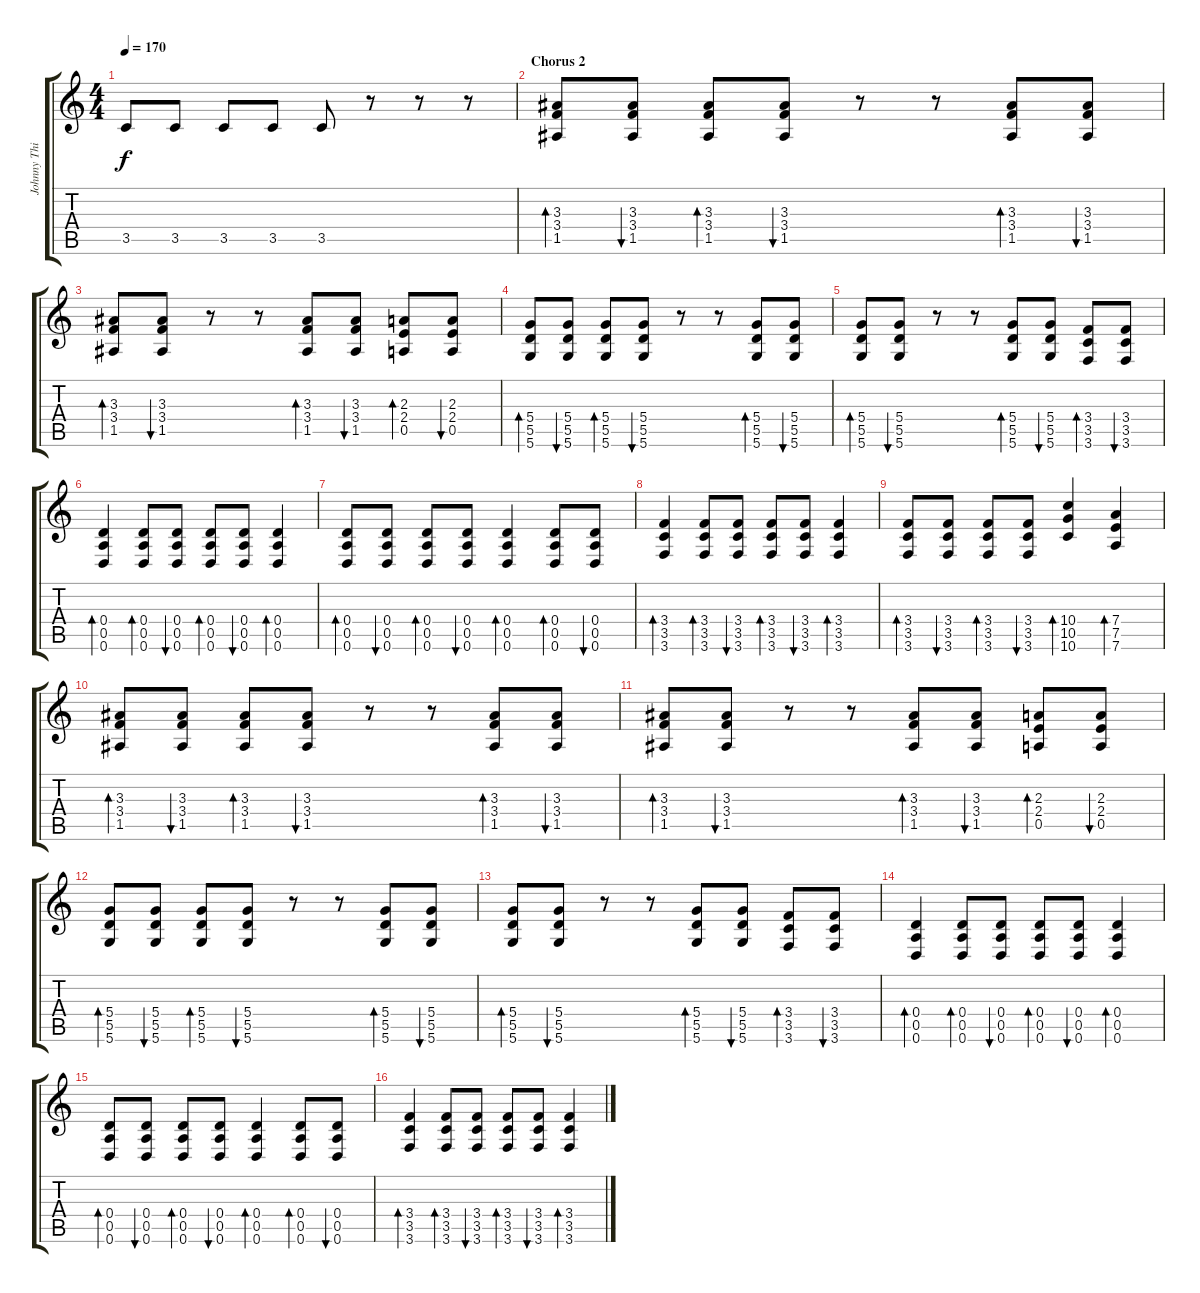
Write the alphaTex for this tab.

\track ("Johnny Third" "Johnny Thi") {instrument distortionguitar}
\staff {score tabs}
\tuning (E4 B3 G3 D3 A2 D2) {hide}
\ts (4 4)
\tempo 170
\clef g2
\ks c
3.5.8{dy f} 3.5.8 3.5.8 3.5.8 3.5.8 r.8 r.8 r.8 |
\section ("" "Chorus 2")
(3.3 3.4 1.5).8{bd 120} (3.3 3.4 1.5).8{bu 120} (3.3 3.4 1.5).8{bd 120} (3.3 3.4 1.5).8{bu 120} r.8 r.8 (3.3 3.4 1.5).8{bd 120} (3.3 3.4 1.5).8{bu 120} |
(3.3 3.4 1.5).8{bd 120} (3.3 3.4 1.5).8{bu 120} r.8 r.8 (3.3 3.4 1.5).8{bd 120} (3.3 3.4 1.5).8{bu 120} (2.3 2.4 0.5).8{bd 120} (2.3 2.4 0.5).8{bu 120} |
(5.4 5.5 5.6).8{bd 120} (5.4 5.5 5.6).8{bu 120} (5.4 5.5 5.6).8{bd 120} (5.4 5.5 5.6).8{bu 120} r.8 r.8 (5.4 5.5 5.6).8{bd 120} (5.4 5.5 5.6).8{bu 120} |
(5.4 5.5 5.6).8{bd 120} (5.4 5.5 5.6).8{bu 120} r.8 r.8 (5.4 5.5 5.6).8{bd 120} (5.4 5.5 5.6).8{bu 120} (3.4 3.5 3.6).8{bd 120} (3.4 3.5 3.6).8{bu 120} |
(0.4 0.5 0.6).4{bd 120} (0.4 0.5 0.6).8{bd 120} (0.4 0.5 0.6).8{bu 120} (0.4 0.5 0.6).8{bd 120} (0.4 0.5 0.6).8{bu 120} (0.4 0.5 0.6).4{bd 120} |
(0.4 0.5 0.6).8{bd 120} (0.4 0.5 0.6).8{bu 120} (0.4 0.5 0.6).8{bd 120} (0.4 0.5 0.6).8{bu 120} (0.4 0.5 0.6).4{bd 120} (0.4 0.5 0.6).8{bd 120} (0.4 0.5 0.6).8{bu 120} |
(3.4 3.5 3.6).4{bd 120} (3.4 3.5 3.6).8{bd 120} (3.4 3.5 3.6).8{bu 120} (3.4 3.5 3.6).8{bd 120} (3.4 3.5 3.6).8{bu 120} (3.4 3.5 3.6).4{bd 120} |
(3.4 3.5 3.6).8{bd 120} (3.4 3.5 3.6).8{bu 120} (3.4 3.5 3.6).8{bd 120} (3.4 3.5 3.6).8{bu 120} (10.4 10.5 10.6).4{bd 120} (7.4 7.5 7.6).4{bd 120} |
(3.3 3.4 1.5).8{bd 120} (3.3 3.4 1.5).8{bu 120} (3.3 3.4 1.5).8{bd 120} (3.3 3.4 1.5).8{bu 120} r.8 r.8 (3.3 3.4 1.5).8{bd 120} (3.3 3.4 1.5).8{bu 120} |
(3.3 3.4 1.5).8{bd 120} (3.3 3.4 1.5).8{bu 120} r.8 r.8 (3.3 3.4 1.5).8{bd 120} (3.3 3.4 1.5).8{bu 120} (2.3 2.4 0.5).8{bd 120} (2.3 2.4 0.5).8{bu 120} |
(5.4 5.5 5.6).8{bd 120} (5.4 5.5 5.6).8{bu 120} (5.4 5.5 5.6).8{bd 120} (5.4 5.5 5.6).8{bu 120} r.8 r.8 (5.4 5.5 5.6).8{bd 120} (5.4 5.5 5.6).8{bu 120} |
(5.4 5.5 5.6).8{bd 120} (5.4 5.5 5.6).8{bu 120} r.8 r.8 (5.4 5.5 5.6).8{bd 120} (5.4 5.5 5.6).8{bu 120} (3.4 3.5 3.6).8{bd 120} (3.4 3.5 3.6).8{bu 120} |
(0.4 0.5 0.6).4{bd 120} (0.4 0.5 0.6).8{bd 120} (0.4 0.5 0.6).8{bu 120} (0.4 0.5 0.6).8{bd 120} (0.4 0.5 0.6).8{bu 120} (0.4 0.5 0.6).4{bd 120} |
(0.4 0.5 0.6).8{bd 120} (0.4 0.5 0.6).8{bu 120} (0.4 0.5 0.6).8{bd 120} (0.4 0.5 0.6).8{bu 120} (0.4 0.5 0.6).4{bd 120} (0.4 0.5 0.6).8{bd 120} (0.4 0.5 0.6).8{bu 120} |
(3.4 3.5 3.6).4{bd 120} (3.4 3.5 3.6).8{bd 120} (3.4 3.5 3.6).8{bu 120} (3.4 3.5 3.6).8{bd 120} (3.4 3.5 3.6).8{bu 120} (3.4 3.5 3.6).4{bd 120}
